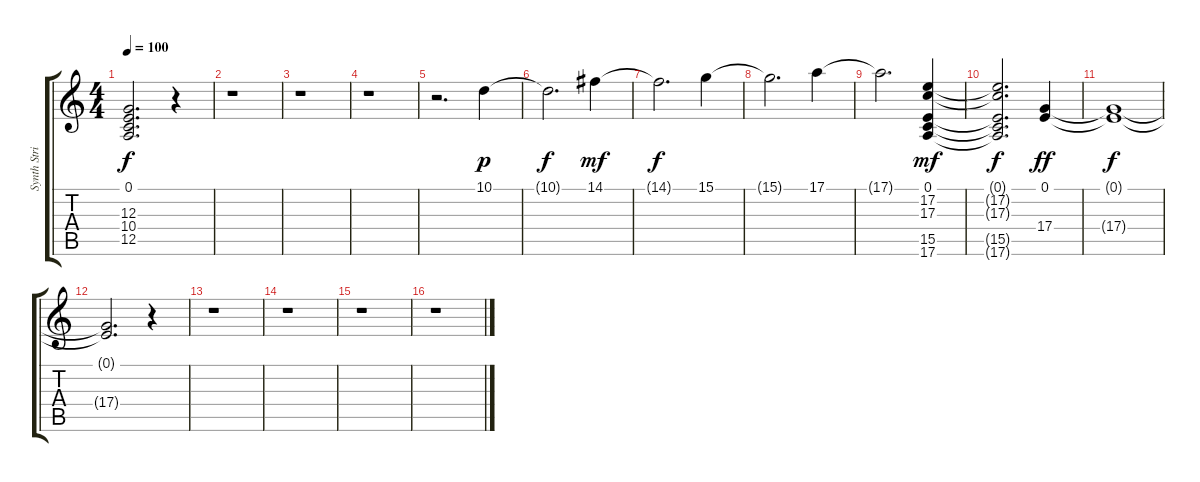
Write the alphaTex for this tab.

\track ("Synth Strings" "Synth Stri") {instrument pad7halo}
\staff {score tabs}
\tuning (E4 B3 G3 D3 A2 E2) {hide}
\ts (4 4)
\tempo 100
\clef g2
\ks c
(0.1{t} 12.3{t} 10.4{t} 12.5{t}).2{d dy f} r.4 |
r.1 |
r.1 |
r.1 |
r.2{d} 10.1.4{dy p} |
10.1{t}.2{d dy f} 14.1.4{dy mf} |
14.1{t}.2{d dy f} 15.1.4 |
15.1{t}.2{d} 17.1.4 |
17.1{t}.2{d} (0.1 17.2 17.3 15.5 17.6).4{dy mf} |
(0.1{t} 17.2{t} 17.3{t} 15.5{t} 17.6{t}).2{d dy f} (0.1 17.4).4{dy ff} |
(0.1{t} 17.4{t}).1{dy f} |
(0.1{t} 17.4{t}).2{d} r.4 |
r.1 |
r.1 |
r.1 |
r.1
